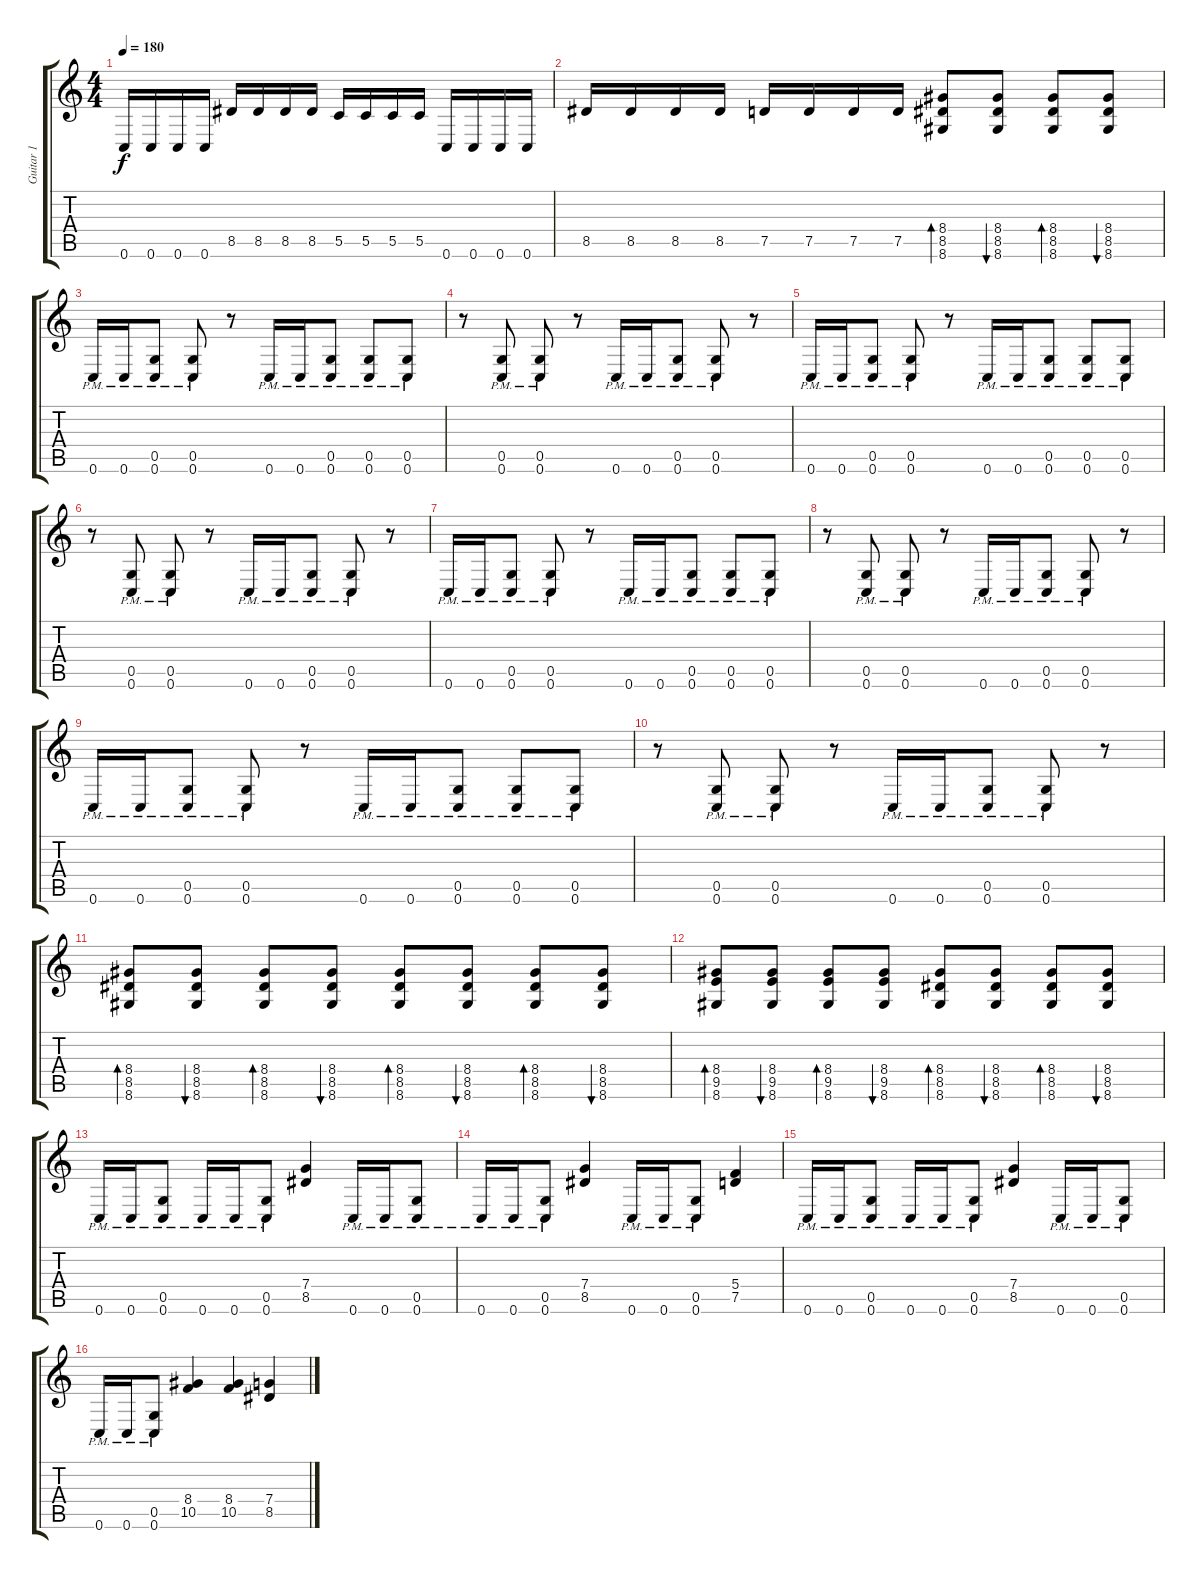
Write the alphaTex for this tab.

\track ("Guitar 1" "Guitar 1") {instrument distortionguitar}
\staff {score tabs}
\tuning (D4 A3 F3 C3 G2 C2) {hide}
\ts (4 4)
\tempo 180
\clef g2
\ks c
0.6.16{dy f} 0.6.16 0.6.16 0.6.16 8.5.16 8.5.16 8.5.16 8.5.16 5.5.16 5.5.16 5.5.16 5.5.16 0.6.16 0.6.16 0.6.16 0.6.16 |
8.5.16 8.5.16 8.5.16 8.5.16 7.5.16 7.5.16 7.5.16 7.5.16 (8.4 8.5 8.6).8{bd 60} (8.4 8.5 8.6).8{bu 60} (8.4 8.5 8.6).8{bd 60} (8.4 8.5 8.6).8{bu 60} |
0.6{pm}.16 0.6{pm}.16 (0.5{pm} 0.6{pm}).8 (0.5{pm} 0.6{pm}).8 r.8 0.6{pm}.16 0.6{pm}.16 (0.5{pm} 0.6{pm}).8 (0.5{pm} 0.6{pm}).8 (0.5{pm} 0.6{pm}).8 |
r.8 (0.5{pm} 0.6{pm}).8 (0.5{pm} 0.6{pm}).8 r.8 0.6{pm}.16 0.6{pm}.16 (0.5{pm} 0.6{pm}).8 (0.5{pm} 0.6{pm}).8 r.8 |
0.6{pm}.16 0.6{pm}.16 (0.5{pm} 0.6{pm}).8 (0.5{pm} 0.6{pm}).8 r.8 0.6{pm}.16 0.6{pm}.16 (0.5{pm} 0.6{pm}).8 (0.5{pm} 0.6{pm}).8 (0.5{pm} 0.6{pm}).8 |
r.8 (0.5{pm} 0.6{pm}).8 (0.5{pm} 0.6{pm}).8 r.8 0.6{pm}.16 0.6{pm}.16 (0.5{pm} 0.6{pm}).8 (0.5{pm} 0.6{pm}).8 r.8 |
0.6{pm}.16 0.6{pm}.16 (0.5{pm} 0.6{pm}).8 (0.5{pm} 0.6{pm}).8 r.8 0.6{pm}.16 0.6{pm}.16 (0.5{pm} 0.6{pm}).8 (0.5{pm} 0.6{pm}).8 (0.5{pm} 0.6{pm}).8 |
r.8 (0.5{pm} 0.6{pm}).8 (0.5{pm} 0.6{pm}).8 r.8 0.6{pm}.16 0.6{pm}.16 (0.5{pm} 0.6{pm}).8 (0.5{pm} 0.6{pm}).8 r.8 |
0.6{pm}.16 0.6{pm}.16 (0.5{pm} 0.6{pm}).8 (0.5{pm} 0.6{pm}).8 r.8 0.6{pm}.16 0.6{pm}.16 (0.5{pm} 0.6{pm}).8 (0.5{pm} 0.6{pm}).8 (0.5{pm} 0.6{pm}).8 |
r.8 (0.5{pm} 0.6{pm}).8 (0.5{pm} 0.6{pm}).8 r.8 0.6{pm}.16 0.6{pm}.16 (0.5{pm} 0.6{pm}).8 (0.5{pm} 0.6{pm}).8 r.8 |
(8.4 8.5 8.6).8{bd 60 instrument overdrivenguitar} (8.4 8.5 8.6).8{bu 60} (8.4 8.5 8.6).8{bd 60} (8.4 8.5 8.6).8{bu 60} (8.4 8.5 8.6).8{bd 60} (8.4 8.5 8.6).8{bu 60} (8.4 8.5 8.6).8{bd 60} (8.4 8.5 8.6).8{bu 60} |
(8.4 9.5 8.6).8{bd 60} (8.4 9.5 8.6).8{bu 60} (8.4 9.5 8.6).8{bd 60} (8.4 9.5 8.6).8{bu 60} (8.4 8.5 8.6).8{bd 60} (8.4 8.5 8.6).8{bu 60} (8.4 8.5 8.6).8{bd 60} (8.4 8.5 8.6).8{bu 60} |
0.6{pm}.16{instrument distortionguitar} 0.6{pm}.16 (0.5{pm} 0.6{pm}).8 0.6{pm}.16 0.6{pm}.16 (0.5{pm} 0.6{pm}).8 (7.4 8.5).4 0.6{pm}.16 0.6{pm}.16 (0.5{pm} 0.6{pm}).8 |
0.6{pm}.16 0.6{pm}.16 (0.5{pm} 0.6{pm}).8 (7.4 8.5).4 0.6{pm}.16 0.6{pm}.16 (0.5{pm} 0.6{pm}).8 (5.4 7.5).4 |
0.6{pm}.16 0.6{pm}.16 (0.5{pm} 0.6{pm}).8 0.6{pm}.16 0.6{pm}.16 (0.5{pm} 0.6{pm}).8 (7.4 8.5).4 0.6{pm}.16 0.6{pm}.16 (0.5{pm} 0.6{pm}).8 |
0.6{pm}.16 0.6{pm}.16 (0.5{pm} 0.6{pm}).8 (8.4 10.5).4 (8.4 10.5).4 (7.4 8.5).4
